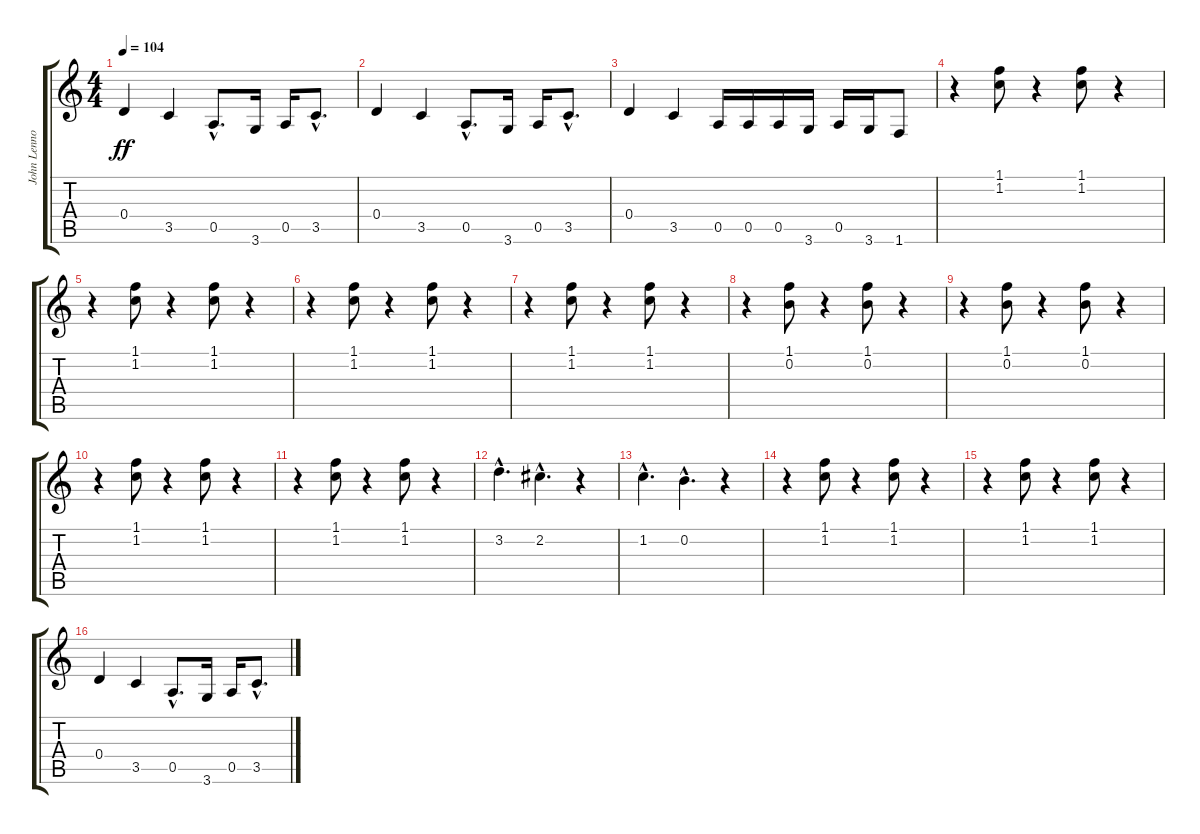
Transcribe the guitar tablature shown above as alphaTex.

\track ("John Lennon - Guitar" "John Lenno") {instrument overdrivenguitar}
\staff {score tabs}
\tuning (E4 B3 G3 D3 A2 E2) {hide}
\ts (4 4)
\tempo 104
\clef g2
\ks c
0.4.4{dy ff} 3.5.4 0.5{hac}.8{d} 3.6.16 0.5.16 3.5{hac}.8{d} |
0.4.4 3.5.4 0.5{hac}.8{d} 3.6.16 0.5.16 3.5{hac}.8{d} |
0.4.4 3.5.4 0.5.16 0.5.16 0.5.16 3.6.16 0.5.16 3.6.16 1.6.8 |
r.4 (1.1 1.2).8 r.4 (1.1 1.2).8 r.4 |
r.4 (1.1 1.2).8 r.4 (1.1 1.2).8 r.4 |
r.4 (1.1 1.2).8 r.4 (1.1 1.2).8 r.4 |
r.4 (1.1 1.2).8 r.4 (1.1 1.2).8 r.4 |
r.4 (1.1 0.2).8 r.4 (1.1 0.2).8 r.4 |
r.4 (1.1 0.2).8 r.4 (1.1 0.2).8 r.4 |
r.4 (1.1 1.2).8 r.4 (1.1 1.2).8 r.4 |
r.4 (1.1 1.2).8 r.4 (1.1 1.2).8 r.4 |
3.2{hac}.4{d} 2.2{hac}.4{d} r.4 |
1.2{hac}.4{d} 0.2{hac}.4{d} r.4 |
r.4 (1.1 1.2).8 r.4 (1.1 1.2).8 r.4 |
r.4 (1.1 1.2).8 r.4 (1.1 1.2).8 r.4 |
0.4.4 3.5.4 0.5{hac}.8{d} 3.6.16 0.5.16 3.5{hac}.8{d}
